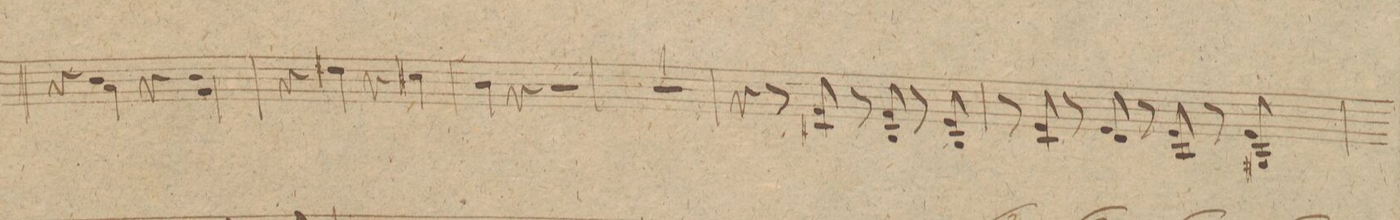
**kern	**dynam
*I"Violino IIdo	*
*clefG2	*
*k[]	*
*met(c|)	*
*M2/2	*
4r	.
4b 4a\	.
4r	.
4b 4g\	.
=29	=29
4r	.
4dd#X\	.
4r	.
4cc#X\	.
=30	=30
4b\	.
4r	.
2r	.
=31	=31
1r	.
=32	=32
4r	.
8r	.
8f 8c#X/	.
8r	.
8f 8B/	.
8r	.
8e 8B/	.
=33	=33
8r	.
8e 8c/	.
8r	.
8e 8d/	.
8r	.
8e 8A/	.
8r	.
8e 8G#X/	.
=34	=34
*-	*-
